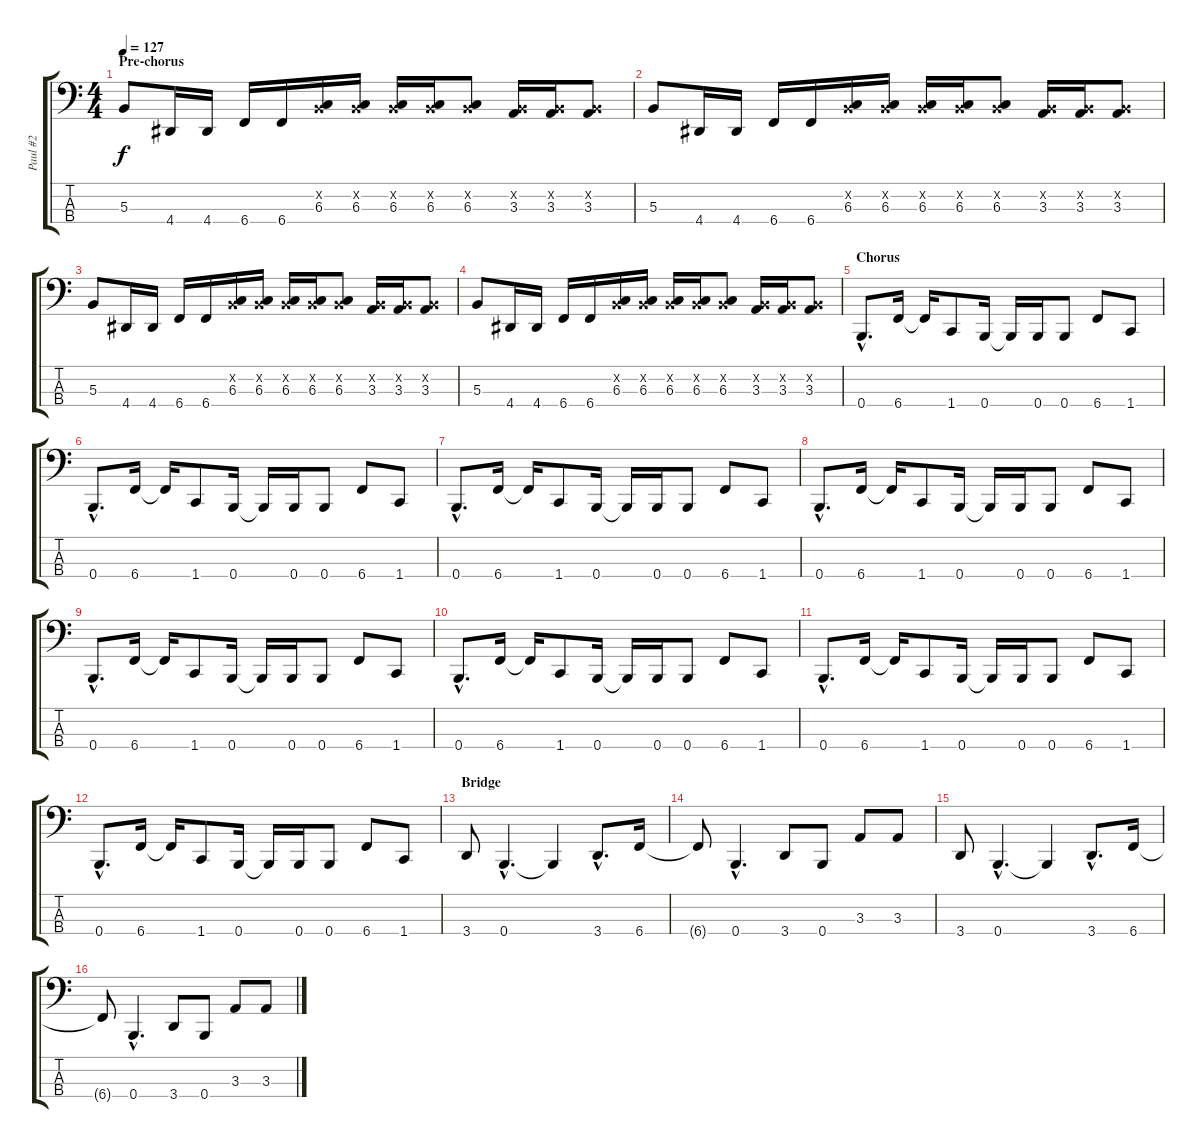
\track ("Paul #2" "Paul #2") {instrument electricbasspick}
\staff {score tabs}
\tuning (E2 B1 Gb1 B0) {hide}
\ts (4 4)
\section ("" "Pre-chorus")
\tempo 127
\clef f4
\ks c
5.3.8{dy f} 4.4.16 4.4.16 6.4.16 6.4.16 (0.2{x} 6.3).16 (0.2{x} 6.3).16 (0.2{x} 6.3).16 (0.2{x} 6.3).16 (0.2{x} 6.3).8 (0.2{x} 3.3).16 (0.2{x} 3.3).16 (0.2{x} 3.3).8 |
5.3.8 4.4.16 4.4.16 6.4.16 6.4.16 (0.2{x} 6.3).16 (0.2{x} 6.3).16 (0.2{x} 6.3).16 (0.2{x} 6.3).16 (0.2{x} 6.3).8 (0.2{x} 3.3).16 (0.2{x} 3.3).16 (0.2{x} 3.3).8 |
5.3.8 4.4.16 4.4.16 6.4.16 6.4.16 (0.2{x} 6.3).16 (0.2{x} 6.3).16 (0.2{x} 6.3).16 (0.2{x} 6.3).16 (0.2{x} 6.3).8 (0.2{x} 3.3).16 (0.2{x} 3.3).16 (0.2{x} 3.3).8 |
5.3.8 4.4.16 4.4.16 6.4.16 6.4.16 (0.2{x} 6.3).16 (0.2{x} 6.3).16 (0.2{x} 6.3).16 (0.2{x} 6.3).16 (0.2{x} 6.3).8 (0.2{x} 3.3).16 (0.2{x} 3.3).16 (0.2{x} 3.3).8 |
\section ("" "Chorus")
0.4{hac}.8{d} 6.4.16 6.4{t}.16 1.4.8 0.4.16 0.4{t}.16 0.4.16 0.4.8 6.4.8 1.4.8 |
0.4{hac}.8{d} 6.4.16 6.4{t}.16 1.4.8 0.4.16 0.4{t}.16 0.4.16 0.4.8 6.4.8 1.4.8 |
0.4{hac}.8{d} 6.4.16 6.4{t}.16 1.4.8 0.4.16 0.4{t}.16 0.4.16 0.4.8 6.4.8 1.4.8 |
0.4{hac}.8{d} 6.4.16 6.4{t}.16 1.4.8 0.4.16 0.4{t}.16 0.4.16 0.4.8 6.4.8 1.4.8 |
0.4{hac}.8{d} 6.4.16 6.4{t}.16 1.4.8 0.4.16 0.4{t}.16 0.4.16 0.4.8 6.4.8 1.4.8 |
0.4{hac}.8{d} 6.4.16 6.4{t}.16 1.4.8 0.4.16 0.4{t}.16 0.4.16 0.4.8 6.4.8 1.4.8 |
0.4{hac}.8{d} 6.4.16 6.4{t}.16 1.4.8 0.4.16 0.4{t}.16 0.4.16 0.4.8 6.4.8 1.4.8 |
0.4{hac}.8{d} 6.4.16 6.4{t}.16 1.4.8 0.4.16 0.4{t}.16 0.4.16 0.4.8 6.4.8 1.4.8 |
\section ("" "Bridge")
3.4.8 0.4{hac}.4{d} 0.4{t}.4 3.4{hac}.8{d} 6.4.16 |
6.4{t}.8 0.4{hac}.4{d} 3.4.8 0.4.8 3.3.8 3.3.8 |
3.4.8 0.4{hac}.4{d} 0.4{t}.4 3.4{hac}.8{d} 6.4.16 |
6.4{t}.8 0.4{hac}.4{d} 3.4.8 0.4.8 3.3.8 3.3.8
